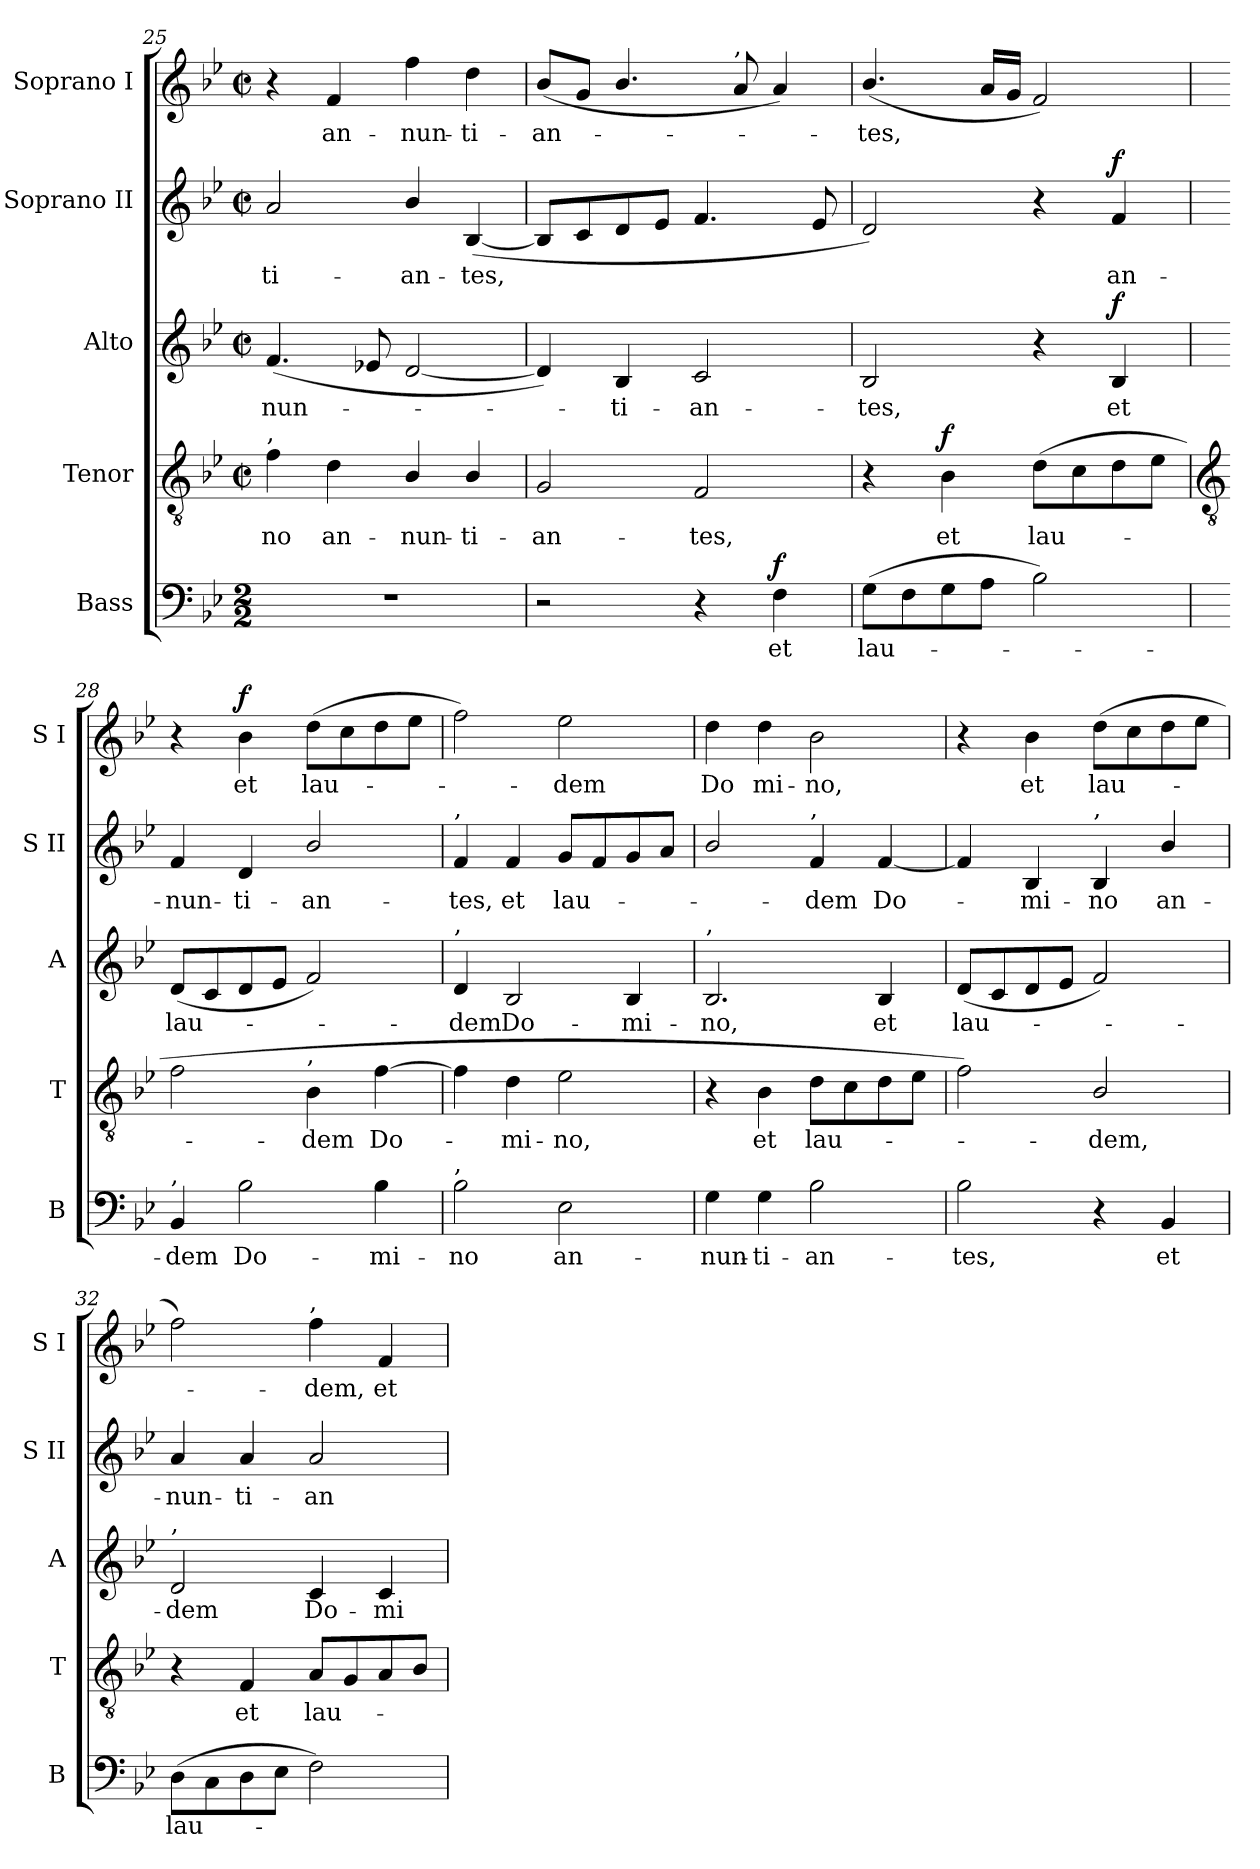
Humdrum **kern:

**kern	**text	**dynam	**kern	**text	**dynam	**kern	**text	**dynam	**kern	**text	**dynam	**kern	**text	**dynam
*part5	*part5	*part5	*part4	*part4	*part4	*part3	*part3	*part3	*part2	*part2	*part2	*part1	*part1	*part1
*staff5	*staff5	*staff5	*staff4	*staff4	*staff4	*staff3	*staff3	*staff3	*staff2	*staff2	*staff2	*staff1	*staff1	*staff1
*I"Bass	*	*	*I"Tenor	*	*	*I"Alto	*	*	*I"Soprano II	*	*	*I"Soprano I	*	*
*I'B	*	*	*I'T	*	*	*I'A	*	*	*I'S II	*	*	*I'S I	*	*
*clefF4	*	*	*clefGv2	*	*	*clefG2	*	*	*clefG2	*	*	*clefG2	*	*
*k[b-e-]	*	*	*k[b-e-]	*	*	*k[b-e-]	*	*	*k[b-e-]	*	*	*k[b-e-]	*	*
*B-:	*	*	*B-:	*	*	*B-:	*	*	*B-:	*	*	*B-:	*	*
*M2/2	*	*	*M2/2	*	*	*M2/2	*	*	*M2/2	*	*	*M2/2	*	*
*	*	*	*met(c|)	*	*	*met(c|)	*	*	*met(c|)	*	*	*met(c|)	*	*
=25	=25	=25	=25	=25	=25	=25	=25	=25	=25	=25	=25	=25	=25	=25
!	!	!	!LO:TX:a:t=,	!	!	!	!	!	!	!	!	!	!	!
!	!	!	!	!LO:LY:b	!	!	!LO:LY:b	!	!	!LO:LY:b	!	!	!	!
1r	.	.	4f	-no	.	(<4.f	-nun-	.	2a	-ti-	.	4r	.	.
!	!	!	!	!LO:LY:b	!	!	!	!	!	!	!	!	!LO:LY:b	!
.	.	.	4d	an-	.	.	.	.	.	.	.	4f	an-	.
.	.	.	.	.	.	8e-X	.	.	.	.	.	.	.	.
!	!	!	!	!LO:LY:b	!	!	!	!	!	!LO:LY:b	!	!	!LO:LY:b	!
.	.	.	4B-/	-nun-	.	[2d	.	.	4b-/	-an-	.	4ff	-nun-	.
!	!	!	!	!LO:LY:b	!	!	!	!	!	!LO:LY:b	!	!	!LO:LY:b	!
.	.	.	4B-/	-ti-	.	.	.	.	(<[4B-	-tes,	.	4dd	-ti-	.
=26	=26	=26	=26	=26	=26	=26	=26	=26	=26	=26	=26	=26	=26	=26
!	!	!	!	!LO:LY:b	!	!	!	!	!	!	!	!	!LO:LY:b	!
2r	.	.	2G	-an-	.	4d])	.	.	8B-L]	.	.	(<8b-L	-an-	.
.	.	.	.	.	.	.	.	.	8c	.	.	8gJ	.	.
!	!	!	!	!	!	!	!LO:LY:b	!	!	!	!	!	!	!
.	.	.	.	.	.	4B-	ti-	.	8d	.	.	4.b-/	.	.
.	.	.	.	.	.	.	.	.	8e-J	.	.	.	.	.
!	!	!	!	!LO:LY:b	!	!	!LO:LY:b	!	!	!	!	!	!	!
4r	.	.	2F	-tes,	.	2c	-an-	.	4.f	.	.	.	.	.
!	!	!	!	!	!	!	!	!	!	!	!	!LO:TX:a:t=,	!	!
.	.	.	.	.	.	.	.	.	.	.	.	8a	.	.
!	!LO:LY:b	!LO:DY:b	!	!	!	!	!	!	!	!	!	!	!	!
4F	et	f	.	.	.	.	.	.	.	.	.	4a)	.	.
.	.	.	.	.	.	.	.	.	8e-	.	.	.	.	.
=27	=27	=27	=27	=27	=27	=27	=27	=27	=27	=27	=27	=27	=27	=27
!	!LO:LY:b	!	!	!	!	!	!LO:LY:b	!	!	!	!	!	!LO:LY:b	!
(>8GL	lau-	.	4r	.	.	2B-	-tes,	.	2d)	.	.	(<4.b-/	tes,	.
8F	.	.	.	.	.	.	.	.	.	.	.	.	.	.
!	!	!	!	!LO:LY:b	!LO:DY:b	!	!	!	!	!	!	!	!	!
8G	.	.	4B-	et	f	.	.	.	.	.	.	.	.	.
8AJ	.	.	.	.	.	.	.	.	.	.	.	16aLL	.	.
.	.	.	.	.	.	.	.	.	.	.	.	16gJJ	.	.
!	!	!	!	!LO:LY:b	!	!	!	!	!	!	!	!	!	!
2B-)	.	.	(>8dL	lau-	.	4r	.	.	4r	.	.	2f)	.	.
.	.	.	8c	.	.	.	.	.	.	.	.	.	.	.
!	!	!	!	!	!	!	!LO:LY:b	!LO:DY:b	!	!LO:LY:b	!LO:DY:b	!	!	!
.	.	.	8d	.	.	4B-	et	f	4f	an-	f	.	.	.
.	.	.	8e-J	.	.	.	.	.	.	.	.	.	.	.
!!LO:LB:g=z
=28	=28	=28	=28	=28	=28	=28	=28	=28	=28	=28	=28	=28	=28	=28
*	*	*	*clefGv2	*	*	*	*	*	*	*	*	*	*	*
!LO:TX:a:t=,	!	!	!	!	!	!	!	!	!	!	!	!	!	!
!	!LO:LY:b	!	!	!	!	!	!LO:LY:b	!	!	!LO:LY:b	!	!	!	!
4BB-	dem	.	2f	.	.	(<8dL	lau-	.	4f	-nun-	.	4r	.	.
.	.	.	.	.	.	8c	.	.	.	.	.	.	.	.
!	!LO:LY:b	!	!	!	!	!	!	!	!	!LO:LY:b	!	!	!LO:LY:b	!LO:DY:b
2B-	Do-	.	.	.	.	8d	.	.	4d	-ti-	.	4b-	et	f
.	.	.	.	.	.	8e-J	.	.	.	.	.	.	.	.
!	!	!	!LO:TX:a:t=,	!	!	!	!	!	!	!	!	!	!	!
!	!	!	!	!LO:LY:b	!	!	!	!	!	!LO:LY:b	!	!	!LO:LY:b	!
.	.	.	4B-	dem	.	2f)	.	.	2b-/	-an-	.	(>8ddL	lau-	.
.	.	.	.	.	.	.	.	.	.	.	.	8cc	.	.
!	!LO:LY:b	!	!	!LO:LY:b	!	!	!	!	!	!	!	!	!	!
4B-	-mi-	.	[4f	Do-	.	.	.	.	.	.	.	8dd	.	.
.	.	.	.	.	.	.	.	.	.	.	.	8ee-J	.	.
=29	=29	=29	=29	=29	=29	=29	=29	=29	=29	=29	=29	=29	=29	=29
!	!	!	!	!	!	!	!	!	!LO:TX:a:t=,	!	!	!	!	!
!	!	!	!	!	!	!LO:TX:a:t=,	!	!	!	!	!	!	!	!
!LO:TX:a:t=,	!	!	!	!	!	!	!	!	!	!	!	!	!	!
!	!LO:LY:b	!	!	!	!	!	!LO:LY:b	!	!	!LO:LY:b	!	!	!	!
2B-	-no	.	4f]	.	.	4d	dem	.	4f	-tes,	.	2ff)	.	.
!	!	!	!	!LO:LY:b	!	!	!LO:LY:b	!	!	!LO:LY:b	!	!	!	!
.	.	.	4d	mi-	.	2B-	Do-	.	4f	et	.	.	.	.
!	!LO:LY:b	!	!	!LO:LY:b	!	!	!	!	!	!LO:LY:b	!	!	!LO:LY:b	!
2E-	an-	.	2e-	-no,	.	.	.	.	8gL	lau-	.	2ee-	dem	.
.	.	.	.	.	.	.	.	.	8f	.	.	.	.	.
!	!	!	!	!	!	!	!LO:LY:b	!	!	!	!	!	!	!
.	.	.	.	.	.	4B-	-mi-	.	8g	.	.	.	.	.
.	.	.	.	.	.	.	.	.	8aJ	.	.	.	.	.
=30	=30	=30	=30	=30	=30	=30	=30	=30	=30	=30	=30	=30	=30	=30
!	!	!	!	!	!	!LO:TX:a:t=,	!	!	!	!	!	!	!	!
!	!LO:LY:b	!	!	!	!	!	!LO:LY:b	!	!	!	!	!	!LO:LY:b	!
4G	-nun-	.	4r	.	.	2.B-	-no,	.	2b-/	.	.	4dd	Do	.
!	!LO:LY:b	!	!	!LO:LY:b	!	!	!	!	!	!	!	!	!LO:LY:b	!
4G	-ti-	.	4B-	et	.	.	.	.	.	.	.	4dd	mi-	.
!	!	!	!	!	!	!	!	!	!LO:TX:a:t=,	!	!	!	!	!
!	!LO:LY:b	!	!	!LO:LY:b	!	!	!	!	!	!LO:LY:b	!	!	!LO:LY:b	!
2B-	-an-	.	8dL	lau-	.	.	.	.	4f	dem	.	2b-	-no,	.
.	.	.	8c	.	.	.	.	.	.	.	.	.	.	.
!	!	!	!	!	!	!	!LO:LY:b	!	!	!LO:LY:b	!	!	!	!
.	.	.	8d	.	.	4B-	et	.	[4f	Do-	.	.	.	.
.	.	.	8e-J	.	.	.	.	.	.	.	.	.	.	.
=31	=31	=31	=31	=31	=31	=31	=31	=31	=31	=31	=31	=31	=31	=31
!	!LO:LY:b	!	!	!	!	!	!LO:LY:b	!	!	!	!	!	!	!
2B-	-tes,	.	2f)	.	.	(<8dL	lau-	.	4f]	.	.	4r	.	.
.	.	.	.	.	.	8c	.	.	.	.	.	.	.	.
!	!	!	!	!	!	!	!	!	!	!LO:LY:b	!	!	!LO:LY:b	!
.	.	.	.	.	.	8d	.	.	4B-	mi-	.	4b-	et	.
.	.	.	.	.	.	8e-J	.	.	.	.	.	.	.	.
!	!	!	!	!	!	!	!	!	!LO:TX:a:t=,	!	!	!	!	!
!	!	!	!	!LO:LY:b	!	!	!	!	!	!LO:LY:b	!	!	!LO:LY:b	!
4r	.	.	2B-/	dem,	.	2f)	.	.	4B-	-no	.	(>8ddL	lau-	.
.	.	.	.	.	.	.	.	.	.	.	.	8cc	.	.
!	!LO:LY:b	!	!	!	!	!	!	!	!	!LO:LY:b	!	!	!	!
4BB-	et	.	.	.	.	.	.	.	4b-/	an-	.	8dd	.	.
.	.	.	.	.	.	.	.	.	.	.	.	8ee-J	.	.
=32	=32	=32	=32	=32	=32	=32	=32	=32	=32	=32	=32	=32	=32	=32
!	!	!	!	!	!	!LO:TX:a:t=,	!	!	!	!	!	!	!	!
!	!LO:LY:b	!	!	!	!	!	!LO:LY:b	!	!	!LO:LY:b	!	!	!	!
(>8DL	lau-	.	4r	.	.	2d	dem	.	4a	-nun-	.	2ff)	.	.
8C	.	.	.	.	.	.	.	.	.	.	.	.	.	.
!	!	!	!	!LO:LY:b	!	!	!	!	!	!LO:LY:b	!	!	!	!
8D	.	.	4F	et	.	.	.	.	4a	-ti-	.	.	.	.
8E-J	.	.	.	.	.	.	.	.	.	.	.	.	.	.
!	!	!	!	!	!	!	!	!	!	!	!	!LO:TX:a:t=,	!	!
!	!	!	!	!LO:LY:b	!	!	!LO:LY:b	!	!	!LO:LY:b	!	!	!LO:LY:b	!
2F)	.	.	8AL	lau-	.	4c	Do-	.	2a	-an-	.	4ff	dem,	.
.	.	.	8G	.	.	.	.	.	.	.	.	.	.	.
!	!	!	!	!	!	!	!LO:LY:b	!	!	!	!	!	!LO:LY:b	!
.	.	.	8A	.	.	4c	-mi-	.	.	.	.	4f	et	.
.	.	.	8B-J	.	.	.	.	.	.	.	.	.	.	.
=	=	=	=	=	=	=	=	=	=	=	=	=	=	=
*-	*-	*-	*-	*-	*-	*-	*-	*-	*-	*-	*-	*-	*-	*-
